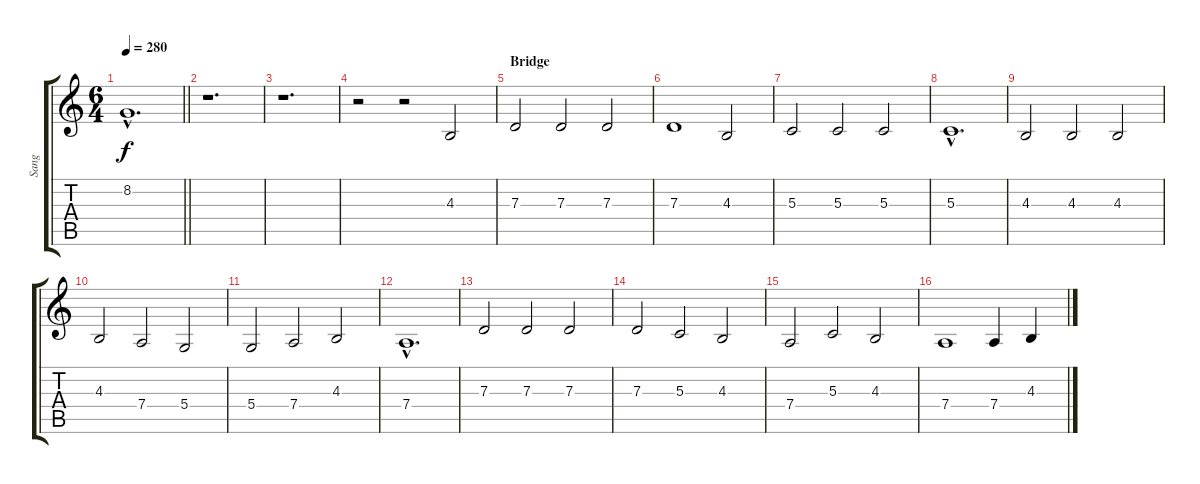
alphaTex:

\track ("Sang" "Sang") {instrument tuba}
\staff {score tabs}
\tuning (E4 B3 G3 D3 A2 E2) {hide}
\ts (6 4)
\tempo 280
\clef g2
\barLineRight lightlight
\ks c
8.2{hac}.1{d dy f} |
r.1{d} |
r.1{d} |
r.2 r.2 4.3.2 |
\section ("" "Bridge")
7.3.2 7.3.2 7.3.2 |
7.3.1 4.3.2 |
5.3.2 5.3.2 5.3.2 |
5.3{hac}.1{d} |
4.3.2 4.3.2 4.3.2 |
4.3.2 7.4.2 5.4.2 |
5.4.2 7.4.2 4.3.2 |
7.4{hac}.1{d} |
7.3.2 7.3.2 7.3.2 |
7.3.2 5.3.2 4.3.2 |
7.4.2 5.3.2 4.3.2 |
7.4.1 7.4.4 4.3.4
